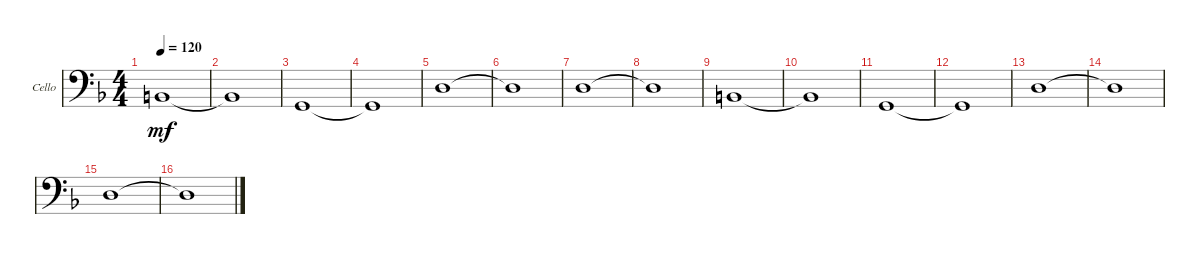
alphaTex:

\defaultSystemsLayout 4
\bracketExtendMode groupsimilarinstruments
\multiBarRest
\firstSystemTrackNameOrientation horizontal
\otherSystemsTrackNameOrientation horizontal
\track ("Cello" "Cello") {multiBarRest instrument cello}
\staff {score}
\tuning (A3 D3 G2 C2)
\ts (4 4)
\tempo 120
\clef f4
\ks dminor
4.3.1{dy mf} |
4.3{t}.1 |
7.4.1 |
7.4{t}.1 |
7.3.1 |
7.3{t}.1 |
7.3.1 |
7.3{t}.1 |
4.3.1 |
4.3{t}.1 |
7.4.1 |
7.4{t}.1 |
7.3.1 |
7.3{t}.1 |
7.3.1 |
7.3{t}.1
